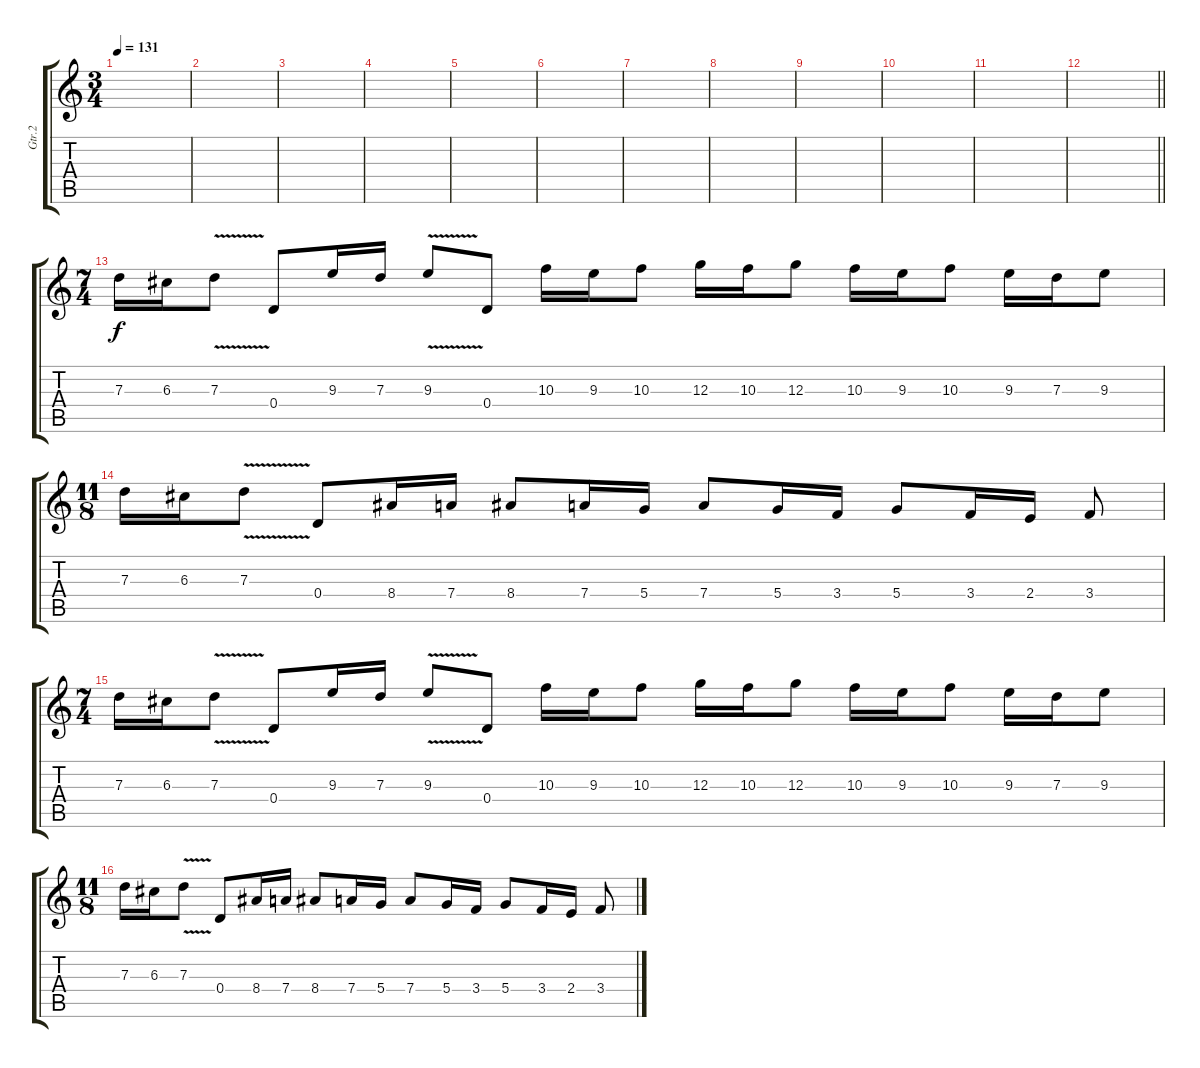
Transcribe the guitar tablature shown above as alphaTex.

\track ("Gtr.2" "Gtr.2") {instrument distortionguitar}
\staff {score tabs}
\tuning (E4 B3 G3 D3 A2 E2) {hide}
\ts (3 4)
\tempo 131
\clef g2
\ks c
|
|
|
|
|
|
|
|
|
|
|
\barLineRight lightlight
|
\ts (7 4)
7.3.16 6.3.16 7.3{v}.8 0.4.8 9.3.16 7.3.16 9.3{v}.8 0.4.8 10.3.16 9.3.16 10.3.8 12.3.16 10.3.16 12.3.8 10.3.16 9.3.16 10.3.8 9.3.16 7.3.16 9.3.8 |
\ts (11 8)
7.3.16 6.3.16 7.3{v}.8 0.4.8 8.4.16 7.4.16 8.4.8 7.4.16 5.4.16 7.4.8 5.4.16 3.4.16 5.4.8 3.4.16 2.4.16 3.4.8 |
\ts (7 4)
7.3.16 6.3.16 7.3{v}.8 0.4.8 9.3.16 7.3.16 9.3{v}.8 0.4.8 10.3.16 9.3.16 10.3.8 12.3.16 10.3.16 12.3.8 10.3.16 9.3.16 10.3.8 9.3.16 7.3.16 9.3.8 |
\ts (11 8)
7.3.16 6.3.16 7.3{v}.8 0.4.8 8.4.16 7.4.16 8.4.8 7.4.16 5.4.16 7.4.8 5.4.16 3.4.16 5.4.8 3.4.16 2.4.16 3.4.8
